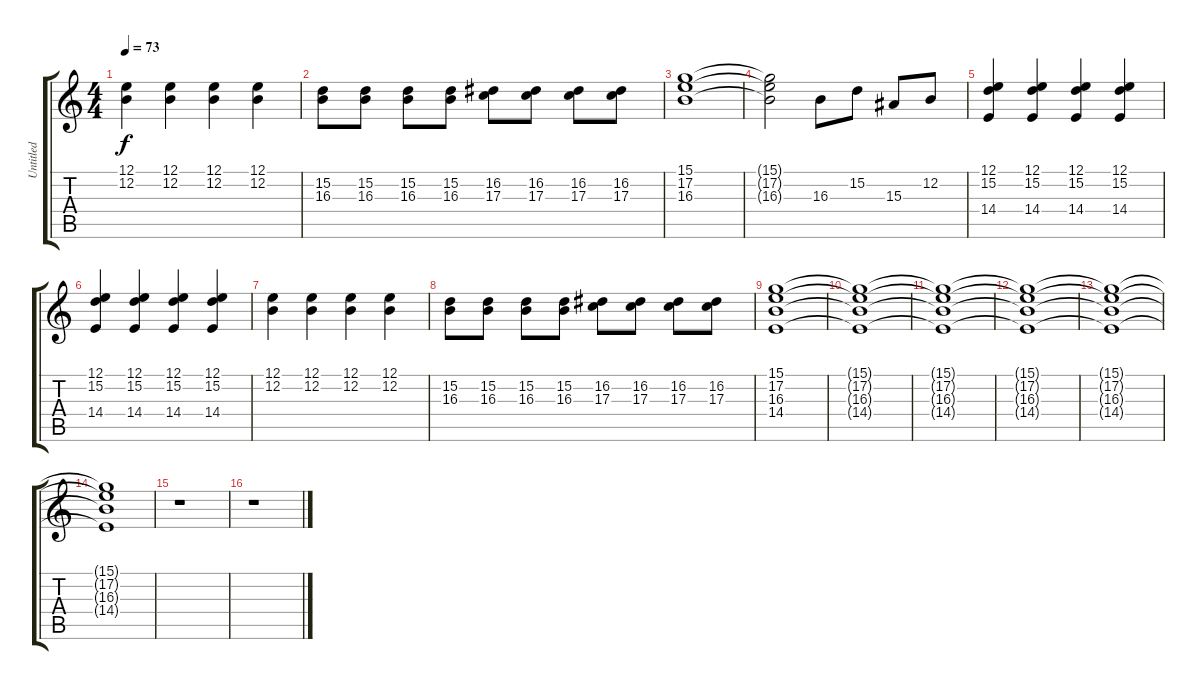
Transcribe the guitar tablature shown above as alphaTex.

\track ("Untitled" "Untitled") {instrument churchorgan}
\staff {score tabs}
\tuning (E4 B3 G3 D3 A2 E2) {hide}
\ts (4 4)
\tempo 73
\clef g2
\ks c
(12.1 12.2).4{dy f} (12.1 12.2).4 (12.1 12.2).4 (12.1 12.2).4 |
(15.2 16.3).8 (15.2 16.3).8 (15.2 16.3).8 (15.2 16.3).8 (16.2 17.3).8 (16.2 17.3).8 (16.2 17.3).8 (16.2 17.3).8 |
(15.1 17.2 16.3).1 |
(15.1{t} 17.2{t} 16.3{t}).2 16.3.8 15.2.8 15.3.8 12.2.8 |
(12.1 15.2 14.4).4 (12.1 15.2 14.4).4 (12.1 15.2 14.4).4 (12.1 15.2 14.4).4 |
(12.1 15.2 14.4).4 (12.1 15.2 14.4).4 (12.1 15.2 14.4).4 (12.1 15.2 14.4).4 |
(12.1 12.2).4 (12.1 12.2).4 (12.1 12.2).4 (12.1 12.2).4 |
(15.2 16.3).8 (15.2 16.3).8 (15.2 16.3).8 (15.2 16.3).8 (16.2 17.3).8 (16.2 17.3).8 (16.2 17.3).8 (16.2 17.3).8 |
(15.1 17.2 16.3 14.4).1 |
(15.1{t} 17.2{t} 16.3{t} 14.4{t}).1 |
(15.1{t} 17.2{t} 16.3{t} 14.4{t}).1 |
(15.1{t} 17.2{t} 16.3{t} 14.4{t}).1 |
(15.1{t} 17.2{t} 16.3{t} 14.4{t}).1 |
(15.1{t} 17.2{t} 16.3{t} 14.4{t}).1 |
r.1 |
r.1
